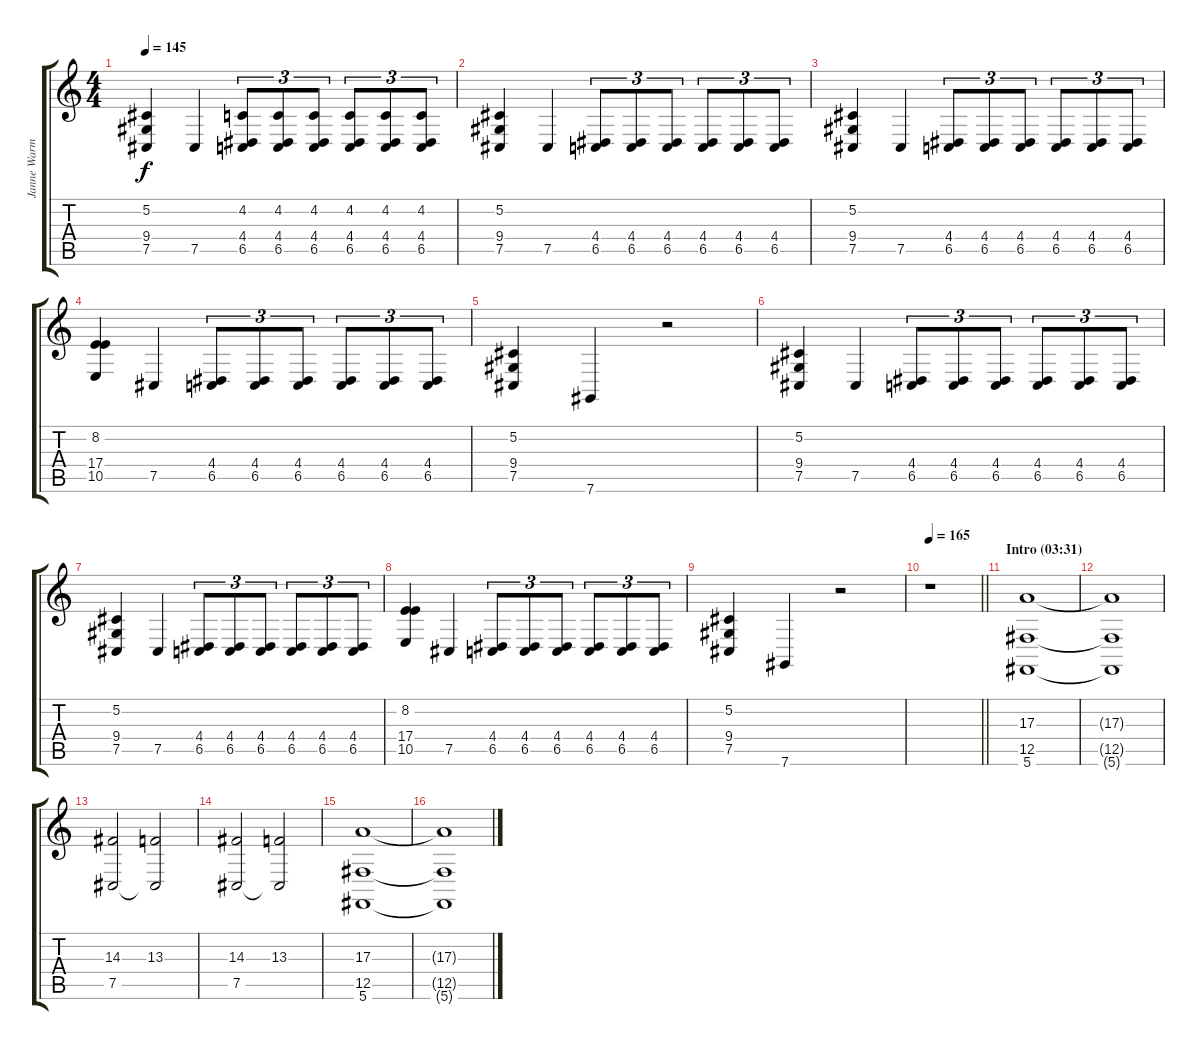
\track ("Janne Warman" "Janne Warm") {instrument stringensemble1}
\staff {score tabs}
\tuning (Db4 Ab3 E3 B2 Gb2 Db2) {hide}
\ts (4 4)
\tempo 145
\clef g2
\ks c
(5.2 9.4 7.5).4{dy f} 7.5.4 (4.2 4.4 6.5).8{tu (3 2)} (4.2 4.4 6.5).8{tu (3 2)} (4.2 4.4 6.5).8{tu (3 2)} (4.2 4.4 6.5).8{tu (3 2)} (4.2 4.4 6.5).8{tu (3 2)} (4.2 4.4 6.5).8{tu (3 2)} |
(5.2 9.4 7.5).4 7.5.4 (4.4 6.5).8{tu (3 2)} (4.4 6.5).8{tu (3 2)} (4.4 6.5).8{tu (3 2)} (4.4 6.5).8{tu (3 2)} (4.4 6.5).8{tu (3 2)} (4.4 6.5).8{tu (3 2)} |
(5.2 9.4 7.5).4 7.5.4 (4.4 6.5).8{tu (3 2)} (4.4 6.5).8{tu (3 2)} (4.4 6.5).8{tu (3 2)} (4.4 6.5).8{tu (3 2)} (4.4 6.5).8{tu (3 2)} (4.4 6.5).8{tu (3 2)} |
(8.2 17.4 10.5).4 7.5.4 (4.4 6.5).8{tu (3 2)} (4.4 6.5).8{tu (3 2)} (4.4 6.5).8{tu (3 2)} (4.4 6.5).8{tu (3 2)} (4.4 6.5).8{tu (3 2)} (4.4 6.5).8{tu (3 2)} |
(5.2 9.4 7.5).4 7.6.4 r.2 |
(5.2 9.4 7.5).4 7.5.4 (4.4 6.5).8{tu (3 2)} (4.4 6.5).8{tu (3 2)} (4.4 6.5).8{tu (3 2)} (4.4 6.5).8{tu (3 2)} (4.4 6.5).8{tu (3 2)} (4.4 6.5).8{tu (3 2)} |
(5.2 9.4 7.5).4 7.5.4 (4.4 6.5).8{tu (3 2)} (4.4 6.5).8{tu (3 2)} (4.4 6.5).8{tu (3 2)} (4.4 6.5).8{tu (3 2)} (4.4 6.5).8{tu (3 2)} (4.4 6.5).8{tu (3 2)} |
(8.2 17.4 10.5).4 7.5.4 (4.4 6.5).8{tu (3 2)} (4.4 6.5).8{tu (3 2)} (4.4 6.5).8{tu (3 2)} (4.4 6.5).8{tu (3 2)} (4.4 6.5).8{tu (3 2)} (4.4 6.5).8{tu (3 2)} |
(5.2 9.4 7.5).4 7.6.4 r.2 |
\tempo 165
\barLineRight lightlight
r.1 |
\section ("" "Intro (03:31)")
(17.3 12.5 5.6).1{instrument stringensemble1} |
(17.3{t} 12.5{t} 5.6{t}).1 |
(14.3 7.5).2 (13.3 7.5{t}).2 |
(14.3 7.5).2 (13.3 7.5{t}).2 |
(17.3 12.5 5.6).1 |
(17.3{t} 12.5{t} 5.6{t}).1
